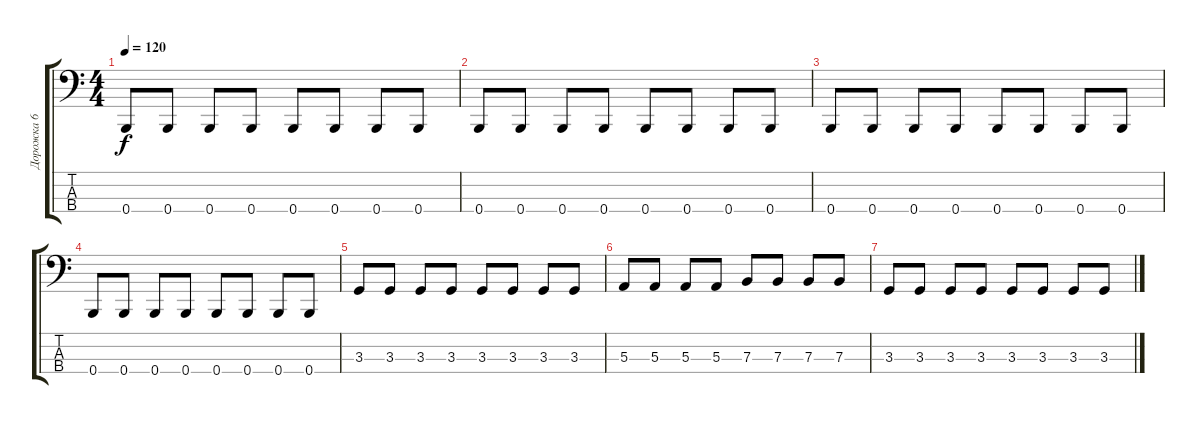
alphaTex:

\track ("Дорожка 6" "Дорожка 6") {instrument slapbass2}
\staff {score tabs}
\tuning (D2 A1 E1 B0) {hide}
\ts (4 4)
\tempo 120
\clef f4
\ks c
0.4.8{dy f} 0.4.8 0.4.8 0.4.8 0.4.8 0.4.8 0.4.8 0.4.8 |
0.4.8 0.4.8 0.4.8 0.4.8 0.4.8 0.4.8 0.4.8 0.4.8 |
0.4.8 0.4.8 0.4.8 0.4.8 0.4.8 0.4.8 0.4.8 0.4.8 |
0.4.8 0.4.8 0.4.8 0.4.8 0.4.8 0.4.8 0.4.8 0.4.8 |
3.3.8 3.3.8 3.3.8 3.3.8 3.3.8 3.3.8 3.3.8 3.3.8 |
5.3.8 5.3.8 5.3.8 5.3.8 7.3.8 7.3.8 7.3.8 7.3.8 |
3.3.8 3.3.8 3.3.8 3.3.8 3.3.8 3.3.8 3.3.8 3.3.8
